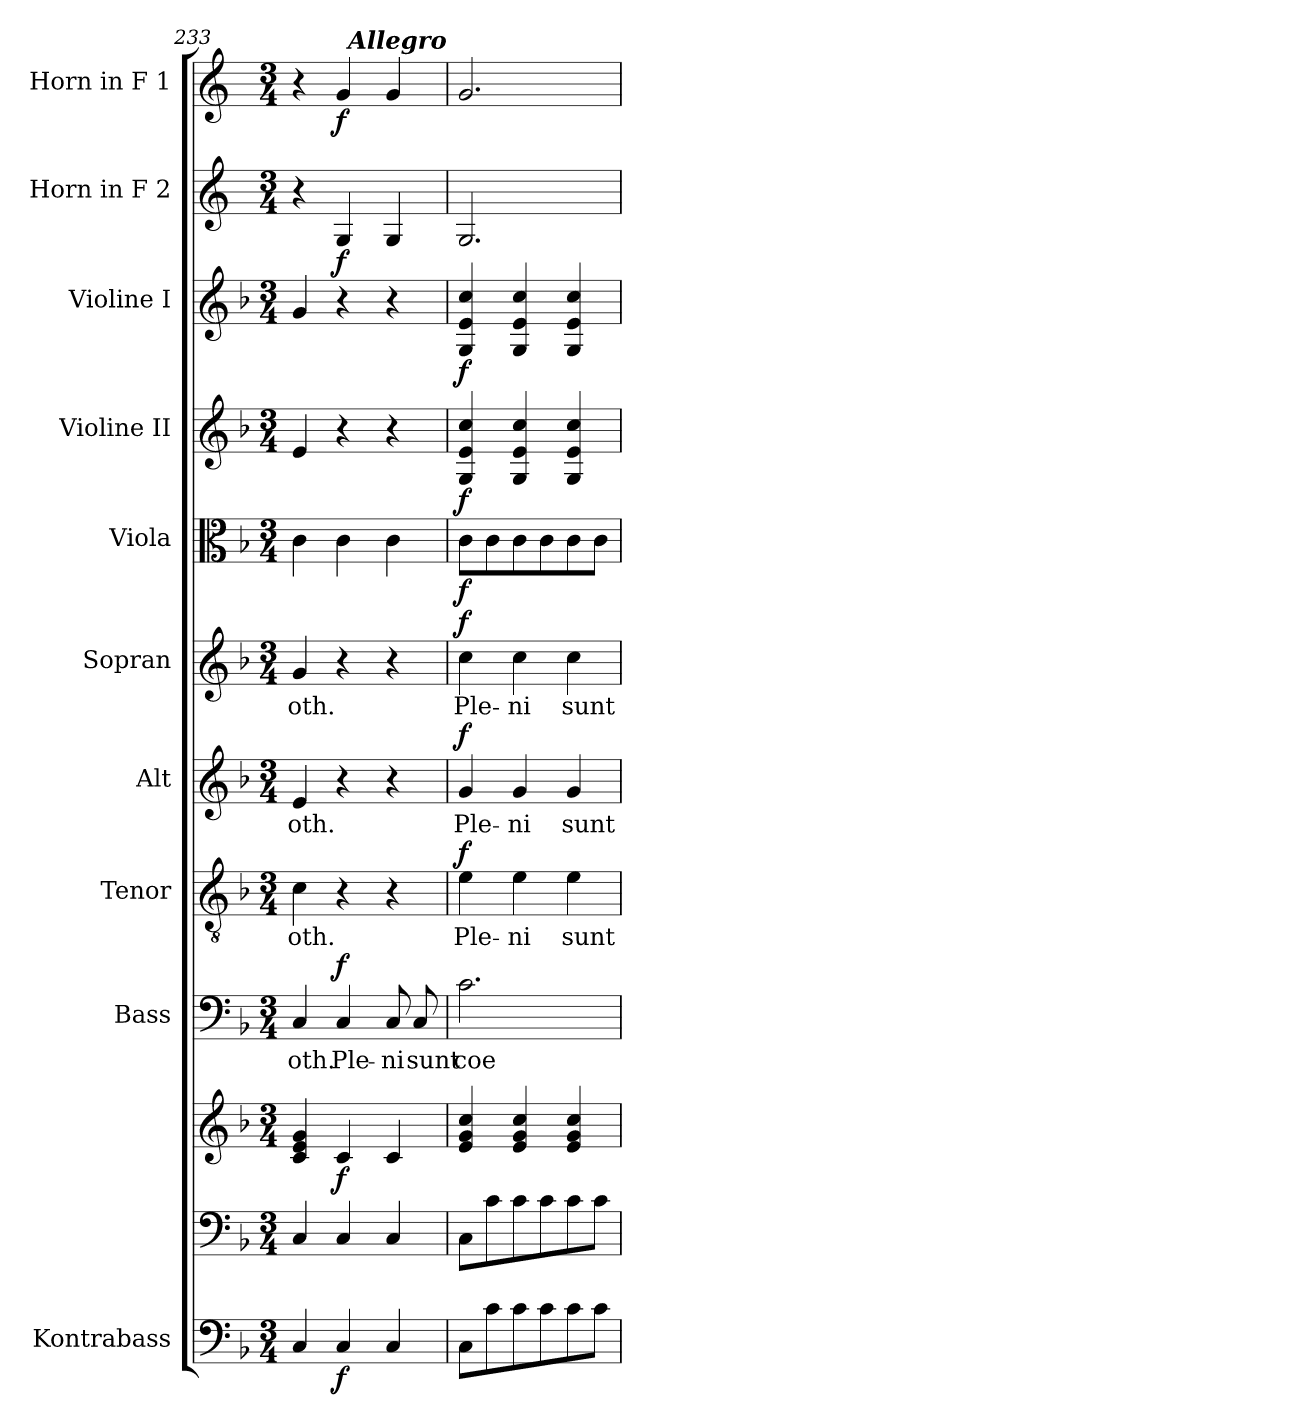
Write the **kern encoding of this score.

**kern	**dynam	**kern	**kern	**dynam	**kern	**text	**dynam	**kern	**text	**dynam	**kern	**text	**dynam	**kern	**text	**dynam	**kern	**dynam	**kern	**dynam	**kern	**dynam	**kern	**dynam	**kern	**dynam
*part11	*part11	*part10	*part10	*part10	*part9	*part9	*part9	*part8	*part8	*part8	*part7	*part7	*part7	*part6	*part6	*part6	*part5	*part5	*part4	*part4	*part3	*part3	*part2	*part2	*part1	*part1
*staff12	*staff12	*staff11	*staff10	*staff10/11	*staff9	*staff9	*staff9	*staff8	*staff8	*staff8	*staff7	*staff7	*staff7	*staff6	*staff6	*staff6	*staff5	*staff5	*staff4	*staff4	*staff3	*staff3	*staff2	*staff2	*staff1	*staff1
*I"Kontrabass	*	*	*	*	*I"Bass	*	*	*I"Tenor	*	*	*I"Alt	*	*	*I"Sopran	*	*	*I"Viola	*	*I"Violine II	*	*I"Violine I	*	*I"Horn in F 2	*	*I"Horn in F 1	*
*I'Kb.	*	*	*	*	*I'B	*	*	*I'T	*	*	*I'A	*	*	*I'S	*	*	*I'Vla.	*	*I'Vl. II	*	*I'Vl. I	*	*I'Hrn. 2	*	*I'Hrn. 1	*
*clefF4	*	*clefF4	*clefG2	*	*clefF4	*	*	*clefGv2	*	*	*clefG2	*	*	*clefG2	*	*	*clefC3	*	*clefG2	*	*clefG2	*	*clefG2	*	*clefG2	*
*ITrd7c12	*	*	*	*	*	*	*	*	*	*	*	*	*	*	*	*	*	*	*	*	*	*	*ITrd4c7	*	*ITrd4c7	*
*k[b-]	*	*k[b-]	*k[b-]	*	*k[b-]	*	*	*k[b-]	*	*	*k[b-]	*	*	*k[b-]	*	*	*k[b-]	*	*k[b-]	*	*k[b-]	*	*k[b-]	*	*k[b-]	*
*F:	*	*F:	*F:	*	*F:	*	*	*F:	*	*	*F:	*	*	*F:	*	*	*F:	*	*F:	*	*F:	*	*F:	*	*F:	*
*M3/4	*	*M3/4	*M3/4	*	*M3/4	*	*	*M3/4	*	*	*M3/4	*	*	*M3/4	*	*	*M3/4	*	*M3/4	*	*M3/4	*	*M3/4	*	*M3/4	*
=233	=233	=233	=233	=233	=233	=233	=233	=233	=233	=233	=233	=233	=233	=233	=233	=233	=233	=233	=233	=233	=233	=233	=233	=233	=233	=233
!	!	!	!	!	!	!LO:LY:b	!	!	!LO:LY:b	!	!	!LO:LY:b	!	!	!LO:LY:b	!	!	!	!	!	!	!	!	!	!	!
*	*	*	*	*	*	*	*	*	*	*	*	*	*	*	*	*	*	*	*	*	*	*	*	*	*^	*
4CC/	.	4C/	4c/ 4e/ 4g/	.	4C/	-oth.	.	4c\	-oth.	.	4e/	-oth.	.	4g/	-oth.	.	4c\	.	4e/	.	4g/	.	4r	.	4r	4ryy	.
!	!LO:DY:b	!	!	!LO:DY:b	!	!LO:LY:b	!LO:DY:a	!	!	!	!	!	!	!	!	!	!	!	!	!	!	!	!	!LO:DY:b	!	!	!LO:DY:b
4CC/	f	4C/	4c/	f	4C/	Ple-	f	4r	.	.	4r	.	.	4r	.	.	4c\	.	4r	.	4r	.	4C/	f	4c/	32ryy	f
!	!	!	!	!	!	!	!	!	!	!	!	!	!	!	!	!	!	!	!	!	!	!	!	!	!	!LO:TX:a:Bi:t=Allegro	!
.	.	.	.	.	.	.	.	.	.	.	.	.	.	.	.	.	.	.	.	.	.	.	.	.	.	4...ryy	.
!	!	!	!	!	!	!LO:LY:b	!	!	!	!	!	!	!	!	!	!	!	!	!	!	!	!	!	!	!	!	!
4CC/	.	4C/	4c/	.	8C/	-ni	.	4r	.	.	4r	.	.	4r	.	.	4c\	.	4r	.	4r	.	4C/	.	4c/	.	.
!	!	!	!	!	!	!LO:LY:b	!	!	!	!	!	!	!	!	!	!	!	!	!	!	!	!	!	!	!	!	!
.	.	.	.	.	8C/	sunt	.	.	.	.	.	.	.	.	.	.	.	.	.	.	.	.	.	.	.	.	.
=234	=234	=234	=234	=234	=234	=234	=234	=234	=234	=234	=234	=234	=234	=234	=234	=234	=234	=234	=234	=234	=234	=234	=234	=234	=234	=234	=234
!	!	!	!	!	!	!LO:LY:b	!	!	!LO:LY:b	!LO:DY:a	!	!LO:LY:b	!LO:DY:a	!	!LO:LY:b	!LO:DY:a	!	!LO:DY:b	!	!LO:DY:b	!	!LO:DY:b	!	!	!	!	!
*	*	*	*	*	*	*	*	*	*	*	*	*	*	*	*	*	*	*	*	*	*	*	*	*	*v	*v	*
8CC\L	.	8C\L	4e/ 4g/ 4cc/	.	2.c\	coe-	.	4e\	Ple-	f	4g/	Ple-	f	4cc\	Ple-	f	8c\L	f	4G/ 4e/ 4cc/	f	4G/ 4e/ 4cc/	f	2.C/	.	2.c/	.
8C\	.	8c\	.	.	.	.	.	.	.	.	.	.	.	.	.	.	8c\	.	.	.	.	.	.	.	.	.
!	!	!	!	!	!	!	!	!	!LO:LY:b	!	!	!LO:LY:b	!	!	!LO:LY:b	!	!	!	!	!	!	!	!	!	!	!
8C\	.	8c\	4e/ 4g/ 4cc/	.	.	.	.	4e\	-ni	.	4g/	-ni	.	4cc\	-ni	.	8c\	.	4G/ 4e/ 4cc/	.	4G/ 4e/ 4cc/	.	.	.	.	.
8C\	.	8c\	.	.	.	.	.	.	.	.	.	.	.	.	.	.	8c\	.	.	.	.	.	.	.	.	.
!	!	!	!	!	!	!	!	!	!LO:LY:b	!	!	!LO:LY:b	!	!	!LO:LY:b	!	!	!	!	!	!	!	!	!	!	!
8C\	.	8c\	4e/ 4g/ 4cc/	.	.	.	.	4e\	sunt	.	4g/	sunt	.	4cc\	sunt	.	8c\	.	4G/ 4e/ 4cc/	.	4G/ 4e/ 4cc/	.	.	.	.	.
8C\J	.	8c\J	.	.	.	.	.	.	.	.	.	.	.	.	.	.	8c\J	.	.	.	.	.	.	.	.	.
=	=	=	=	=	=	=	=	=	=	=	=	=	=	=	=	=	=	=	=	=	=	=	=	=	=	=
*-	*-	*-	*-	*-	*-	*-	*-	*-	*-	*-	*-	*-	*-	*-	*-	*-	*-	*-	*-	*-	*-	*-	*-	*-	*-	*-
